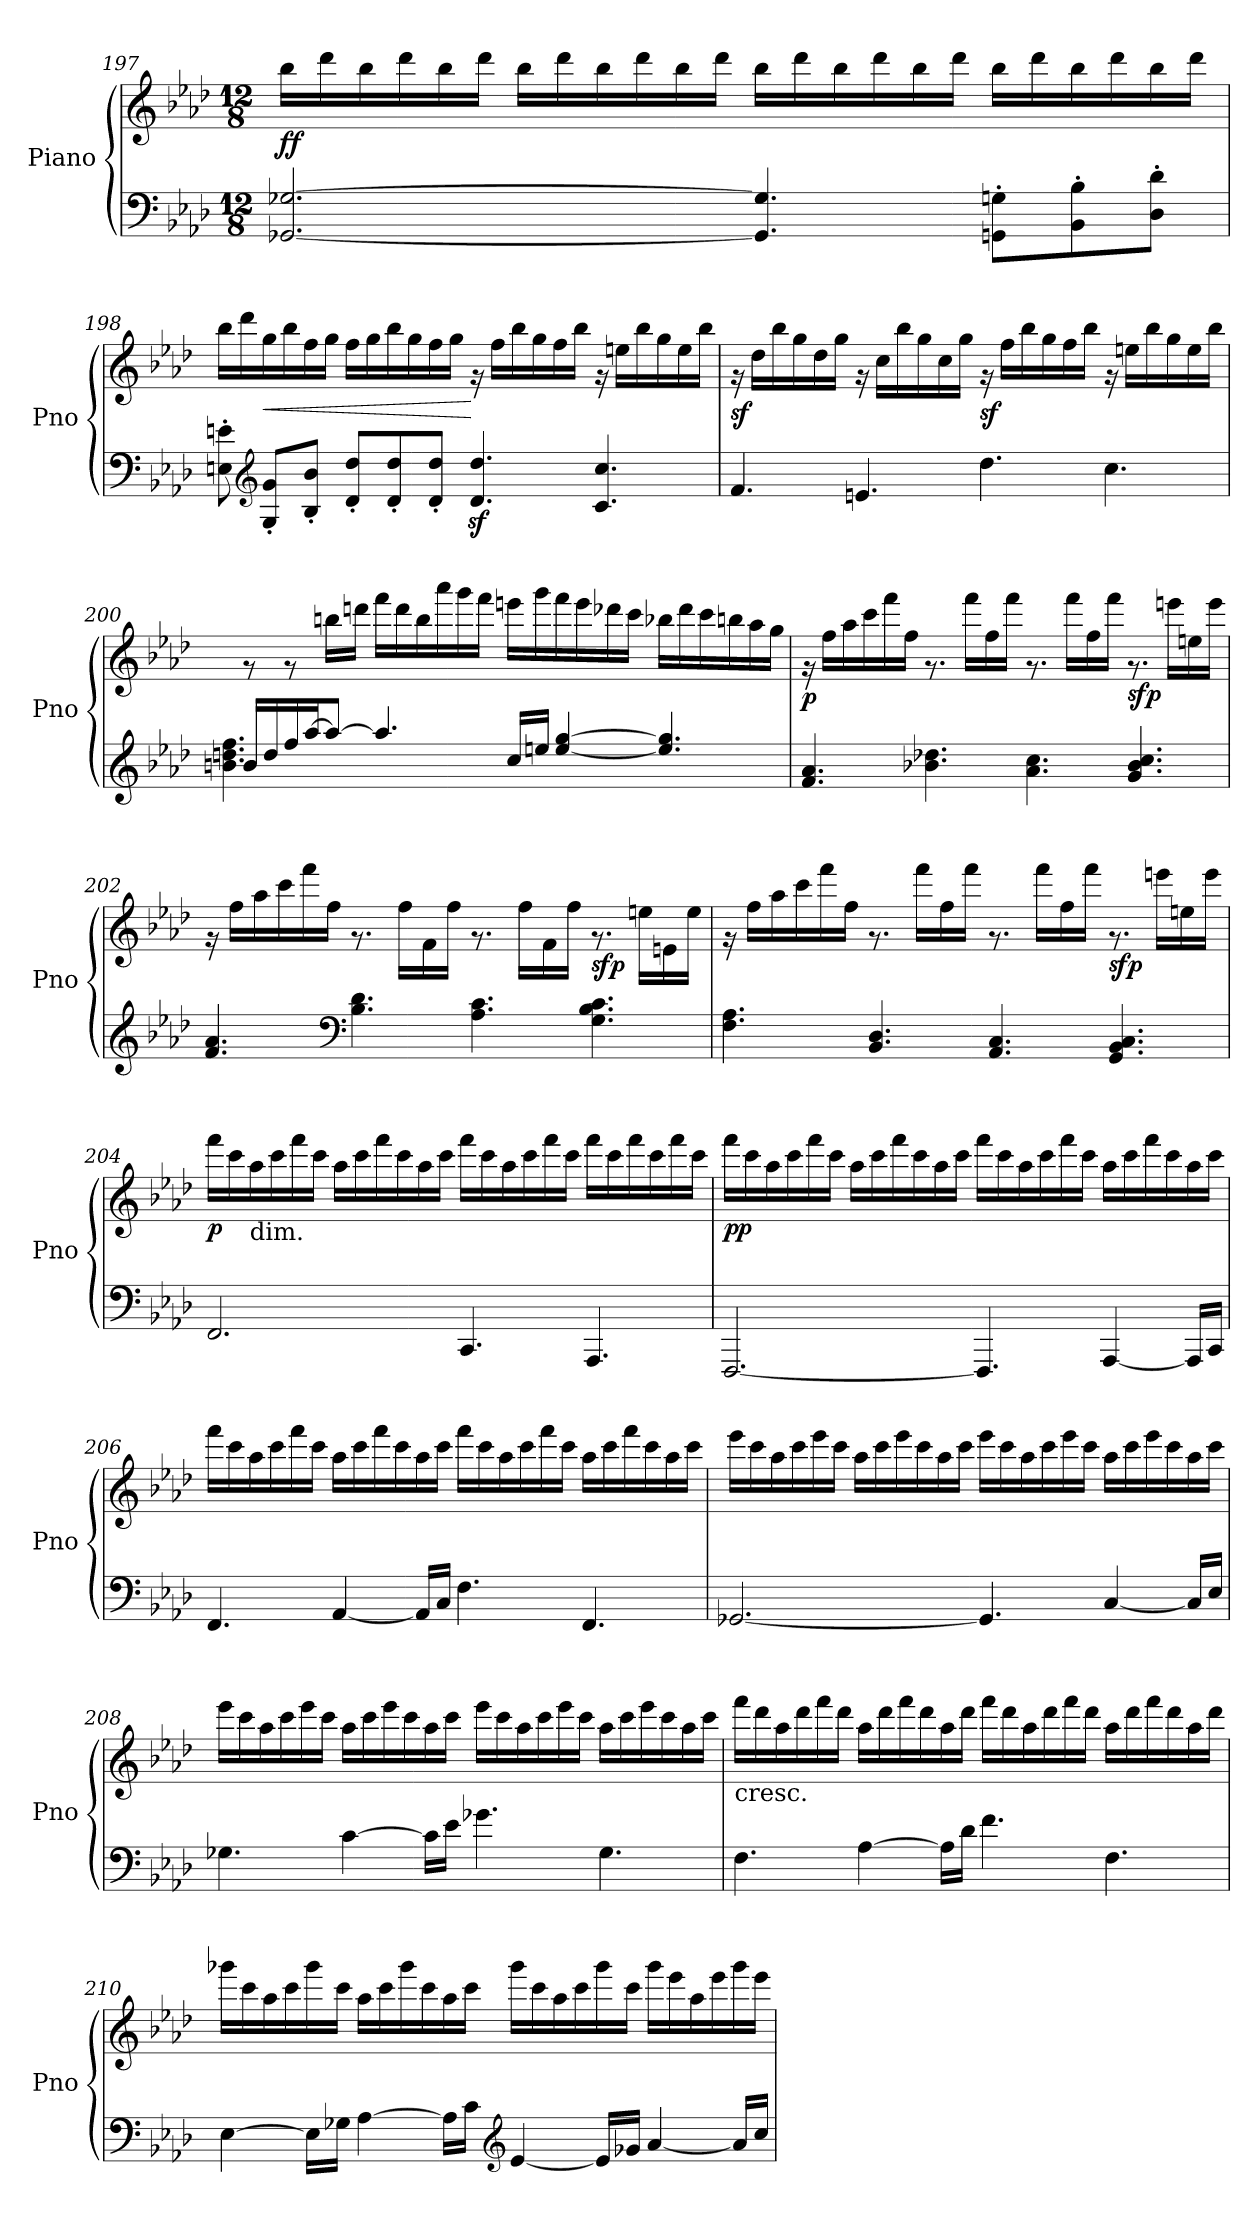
**kern	**kern	**dynam
*part1	*part1	*part1
*staff2	*staff1	*staff1/2
*I"Piano	*	*
*I'Pno	*	*
!!LO:LB:g=z
*clefF4	*clefG2	*
*k[b-e-a-d-]	*k[b-e-a-d-]	*
*M12/8	*M12/8	*
=197	=197	=197
*	*^	*
!	!	!	!LO:DY:b
[2.GG-X/ [2.G-X/	1.ryy	16bb-\LL	ff
.	.	16ddd-\	.
.	.	16bb-\	.
.	.	16ddd-\	.
.	.	16bb-\	.
.	.	16ddd-\JJ	.
.	.	16bb-\LL	.
.	.	16ddd-\	.
.	.	16bb-\	.
.	.	16ddd-\	.
.	.	16bb-\	.
.	.	16ddd-\JJ	.
4.GG-/] 4.G-/]	.	16bb-\LL	.
.	.	16ddd-\	.
.	.	16bb-\	.
.	.	16ddd-\	.
.	.	16bb-\	.
.	.	16ddd-\JJ	.
8GGn\' 8Gn\'L	.	16bb-\LL	.
.	.	16ddd-\	.
8BB-\' 8B-\'	.	16bb-\	.
.	.	16ddd-\	.
8D-\' 8d-\'J	.	16bb-\	.
.	.	16ddd-\JJ	.
!!LO:LB:g=z	!!
=198	=198	=198	=198
8En\' 8en\'	1.ryy	16bb-\LL	.
.	.	16ddd-\	.
*clefG2	*	*	*
!	!	!	!LO:HP:b
8G/' 8g/'L	.	16gg\	<
.	.	16bb-\	.
8B-/' 8b-/'J	.	16ff\	.
.	.	16gg\JJ	.
8d-/' 8dd-/'L	.	16ff\LL	.
.	.	16gg\	.
8d-/' 8dd-/'	.	16bb-\	.
.	.	16gg\	.
8d-/' 8dd-/'J	.	16ff\	.
.	.	16gg\JJ	.
4.d-/z< 4.dd-/z<	.	16r	[
.	.	16ff\LL	.
.	.	16bb-\	.
.	.	16gg\	.
.	.	16ff\	.
.	.	16bb-\JJ	.
4.c/ 4.cc/	.	16r	.
.	.	16een\LL	.
.	.	16bb-\	.
.	.	16gg\	.
.	.	16ee\	.
.	.	16bb-\JJ	.
!!LO:LB:g=z	!!
=199	=199	=199	=199
!	!	!	!LO:DY:b
4.f/	1.ryy	16r	sf
.	.	16dd-\LL	.
.	.	16bb-\	.
.	.	16gg\	.
.	.	16dd-\	.
.	.	16gg\JJ	.
4.en/	.	16r	.
.	.	16cc\LL	.
.	.	16bb-\	.
.	.	16gg\	.
.	.	16cc\	.
.	.	16gg\JJ	.
!	!	!	!LO:DY:b
4.dd-\	.	16r	sf
.	.	16ff\LL	.
.	.	16bb-\	.
.	.	16gg\	.
.	.	16ff\	.
.	.	16bb-\JJ	.
4.cc\	.	16r	.
.	.	16een\LL	.
.	.	16bb-\	.
.	.	16gg\	.
.	.	16ee\	.
.	.	16bb-\JJ	.
!!LO:PB:g=z	!!
=200	=200	=200	=200
*^	*	*	*
16bn/LL	4.b\ 4.ddn\ 4.ff\	1.ryy	8r	.
16dd/	.	.	.	.
16ff/	.	.	8r	.
[16aa-/J	.	.	.	.
8aa-/J_	.	.	16bbn\LL	.
.	.	.	16dddn\JJ	.
4.aa-/]	1ryy	.	16fff\LL	.
.	.	.	16ddd\	.
.	.	.	16bb\	.
.	.	.	16aaa-\	.
.	.	.	16ggg\	.
.	.	.	16fff\JJ	.
16cc/LL	.	.	16eeen\LL	.
16een/JJ	.	.	16ggg\	.
[4ee/ [4gg/	.	.	16fff\	.
.	.	.	16eee\	.
.	.	.	16ddd-X\	.
.	.	.	16ccc\JJ	.
4.ee/] 4.gg/]	.	.	16bb-X\LL	.
.	.	.	16ddd-\	.
.	.	.	16ccc\	.
.	.	.	16bbn\	.
.	8ryy	.	16aa-\	.
.	.	.	16gg\JJ	.
*v	*v	*	*	*
!!LO:LB:g=z	!!
=201	=201	=201	=201
!	!	!	!LO:DY:b
4.f/ 4.a-/	1.ryy	16r	p
.	.	16ff\LL	.
.	.	16aa-\	.
.	.	16ccc\	.
.	.	16fff\	.
.	.	16ff\JJ	.
4.b-X\ 4.dd-X\	.	8.r	.
.	.	16fff\LL	.
.	.	16ff\	.
.	.	16fff\JJ	.
4.a-\ 4.cc\	.	8.r	.
.	.	16fff\LL	.
.	.	16ff\	.
.	.	16fff\JJ	.
!	!	!	!LO:DY:b
4.g/ 4.b-/ 4.cc/	.	8.r	sfp
.	.	16eeen\LL	.
.	.	16een\	.
.	.	16eee\JJ	.
=202	=202	=202	=202
4.f/ 4.a-/	1.ryy	16r	.
.	.	16ff\LL	.
.	.	16aa-\	.
.	.	16ccc\	.
.	.	16fff\	.
.	.	16ff\JJ	.
*clefF4	*	*	*
4.B-\ 4.d-\	.	8.r	.
.	.	16ff\LL	.
.	.	16f\	.
.	.	16ff\JJ	.
4.A-\ 4.c\	.	8.r	.
.	.	16ff\LL	.
.	.	16f\	.
.	.	16ff\JJ	.
!	!	!	!LO:DY:b
4.G\ 4.B-\ 4.c\	.	8.r	sfp
.	.	16een\LL	.
.	.	16en\	.
.	.	16ee\JJ	.
!!LO:LB:g=z	!!
=203	=203	=203	=203
4.F\ 4.A-\	1.ryy	16r	.
.	.	16ff\LL	.
.	.	16aa-\	.
.	.	16ccc\	.
.	.	16fff\	.
.	.	16ff\JJ	.
4.BB-/ 4.D-/	.	8.r	.
.	.	16fff\LL	.
.	.	16ff\	.
.	.	16fff\JJ	.
4.AA-/ 4.C/	.	8.r	.
.	.	16fff\LL	.
.	.	16ff\	.
.	.	16fff\JJ	.
!	!	!	!LO:DY:b
4.GG/ 4.BB-/ 4.C/	.	8.r	sfp
.	.	16eeen\LL	.
.	.	16een\	.
.	.	16eee\JJ	.
!!LO:LB:g=z	!!
=204	=204	=204	=204
!	!	!	!LO:DY:b
2.FF/	1.ryy	16fff\LL	p
.	.	16ccc\	.
!	!	!LO:TX:b:t=dim.	!
.	.	16aa-\	.
.	.	16ccc\	.
.	.	16fff\	.
.	.	16ccc\JJ	.
.	.	16aa-\LL	.
.	.	16ccc\	.
.	.	16fff\	.
.	.	16ccc\	.
.	.	16aa-\	.
.	.	16ccc\JJ	.
4.CC/	.	16fff\LL	.
.	.	16ccc\	.
.	.	16aa-\	.
.	.	16ccc\	.
.	.	16fff\	.
.	.	16ccc\JJ	.
4.AAA-/	.	16fff\LL	.
.	.	16ccc\	.
.	.	16fff\	.
.	.	16ccc\	.
.	.	16fff\	.
.	.	16ccc\JJ	.
!!LO:LB:g=z	!!
=205	=205	=205	=205
!	!	!	!LO:DY:b
[2.FFF/	1.ryy	16fff\LL	pp
.	.	16ccc\	.
.	.	16aa-\	.
.	.	16ccc\	.
.	.	16fff\	.
.	.	16ccc\JJ	.
.	.	16aa-\LL	.
.	.	16ccc\	.
.	.	16fff\	.
.	.	16ccc\	.
.	.	16aa-\	.
.	.	16ccc\JJ	.
4.FFF/]	.	16fff\LL	.
.	.	16ccc\	.
.	.	16aa-\	.
.	.	16ccc\	.
.	.	16fff\	.
.	.	16ccc\JJ	.
[4AAA-/	.	16aa-\LL	.
.	.	16ccc\	.
.	.	16fff\	.
.	.	16ccc\	.
16AAA-/LL]	.	16aa-\	.
16CC/JJ	.	16ccc\JJ	.
!!LO:PB:g=z	!!
=206	=206	=206	=206
4.FF/	1.ryy	16fff\LL	.
.	.	16ccc\	.
.	.	16aa-\	.
.	.	16ccc\	.
.	.	16fff\	.
.	.	16ccc\JJ	.
[4AA-/	.	16aa-\LL	.
.	.	16ccc\	.
.	.	16fff\	.
.	.	16ccc\	.
16AA-/LL]	.	16aa-\	.
16C/JJ	.	16ccc\JJ	.
4.F\	.	16fff\LL	.
.	.	16ccc\	.
.	.	16aa-\	.
.	.	16ccc\	.
.	.	16fff\	.
.	.	16ccc\JJ	.
4.FF/	.	16aa-\LL	.
.	.	16ccc\	.
.	.	16fff\	.
.	.	16ccc\	.
.	.	16aa-\	.
.	.	16ccc\JJ	.
!!LO:LB:g=z	!!
=207	=207	=207	=207
[2.GG-X/	1.ryy	16eee-\LL	.
.	.	16ccc\	.
.	.	16aa-\	.
.	.	16ccc\	.
.	.	16eee-\	.
.	.	16ccc\JJ	.
.	.	16aa-\LL	.
.	.	16ccc\	.
.	.	16eee-\	.
.	.	16ccc\	.
.	.	16aa-\	.
.	.	16ccc\JJ	.
4.GG-/]	.	16eee-\LL	.
.	.	16ccc\	.
.	.	16aa-\	.
.	.	16ccc\	.
.	.	16eee-\	.
.	.	16ccc\JJ	.
[4C/	.	16aa-\LL	.
.	.	16ccc\	.
.	.	16eee-\	.
.	.	16ccc\	.
16C/LL]	.	16aa-\	.
16E-/JJ	.	16ccc\JJ	.
!!LO:LB:g=z	!!
=208	=208	=208	=208
4.G-X\	1.ryy	16eee-\LL	.
.	.	16ccc\	.
.	.	16aa-\	.
.	.	16ccc\	.
.	.	16eee-\	.
.	.	16ccc\JJ	.
[4c\	.	16aa-\LL	.
.	.	16ccc\	.
.	.	16eee-\	.
.	.	16ccc\	.
16c\LL]	.	16aa-\	.
16e-\JJ	.	16ccc\JJ	.
4.g-X\	.	16eee-\LL	.
.	.	16ccc\	.
.	.	16aa-\	.
.	.	16ccc\	.
.	.	16eee-\	.
.	.	16ccc\JJ	.
4.G-\	.	16aa-\LL	.
.	.	16ccc\	.
.	.	16eee-\	.
.	.	16ccc\	.
.	.	16aa-\	.
.	.	16ccc\JJ	.
!!LO:LB:g=z	!!
=209	=209	=209	=209
!	!LO:TX:b:t=cresc.	!	!
4.F\	1.ryy	16fff\LL	.
.	.	16ddd-\	.
.	.	16aa-\	.
.	.	16ddd-\	.
.	.	16fff\	.
.	.	16ddd-\JJ	.
[4A-\	.	16aa-\LL	.
.	.	16ddd-\	.
.	.	16fff\	.
.	.	16ddd-\	.
16A-\LL]	.	16aa-\	.
16d-\JJ	.	16ddd-\JJ	.
4.f\	.	16fff\LL	.
.	.	16ddd-\	.
.	.	16aa-\	.
.	.	16ddd-\	.
.	.	16fff\	.
.	.	16ddd-\JJ	.
4.F\	.	16aa-\LL	.
.	.	16ddd-\	.
.	.	16fff\	.
.	.	16ddd-\	.
.	.	16aa-\	.
.	.	16ddd-\JJ	.
!!LO:LB:g=z	!!
=210	=210	=210	=210
[4E-\	1.ryy	16ggg-X\LL	.
.	.	16ccc\	.
.	.	16aa-\	.
.	.	16ccc\	.
16E-\LL]	.	16ggg-\	.
16G-X\JJ	.	16ccc\JJ	.
[4A-\	.	16aa-\LL	.
.	.	16ccc\	.
.	.	16ggg-\	.
.	.	16ccc\	.
16A-\LL]	.	16aa-\	.
16c\JJ	.	16ccc\JJ	.
*clefG2	*	*	*
[4e-/	.	16ggg-\LL	.
.	.	16ccc\	.
.	.	16aa-\	.
.	.	16ccc\	.
16e-/LL]	.	16ggg-\	.
16g-X/JJ	.	16ccc\JJ	.
[4a-/	.	16ggg-\LL	.
.	.	16eee-\	.
.	.	16aa-\	.
.	.	16eee-\	.
16a-/LL]	.	16ggg-\	.
16cc/JJ	.	16eee-\JJ	.
*	*v	*v	*
=	=	=
*-	*-	*-
